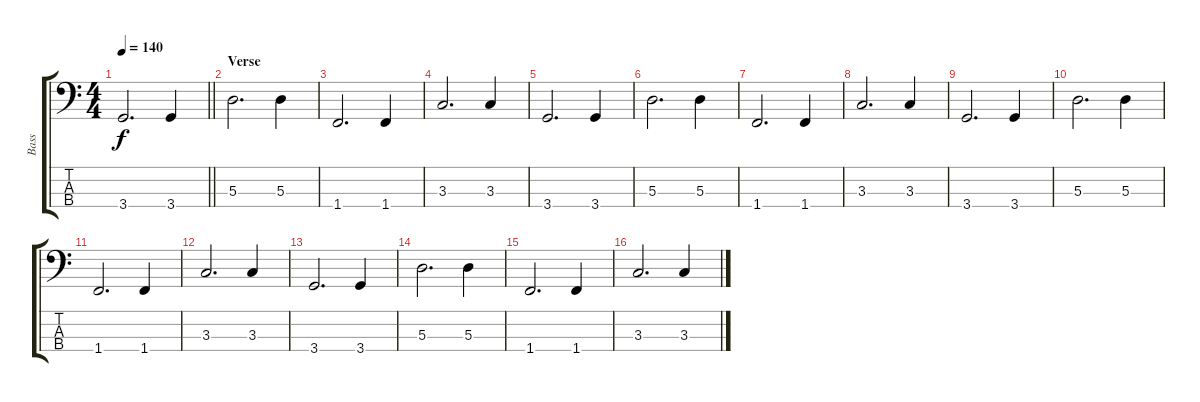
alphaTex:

\track ("Bass" "Bass") {instrument electricbasspick}
\staff {score tabs}
\tuning (G2 D2 A1 E1) {hide}
\ts (4 4)
\tempo 140
\clef f4
\barLineRight lightlight
\ks c
3.4.2{d dy f} 3.4.4 |
\section ("" "Verse")
5.3.2{d} 5.3.4 |
1.4.2{d} 1.4.4 |
3.3.2{d} 3.3.4 |
3.4.2{d} 3.4.4 |
5.3.2{d} 5.3.4 |
1.4.2{d} 1.4.4 |
3.3.2{d} 3.3.4 |
3.4.2{d} 3.4.4 |
5.3.2{d} 5.3.4 |
1.4.2{d} 1.4.4 |
3.3.2{d} 3.3.4 |
3.4.2{d} 3.4.4 |
5.3.2{d} 5.3.4 |
1.4.2{d} 1.4.4 |
3.3.2{d} 3.3.4
